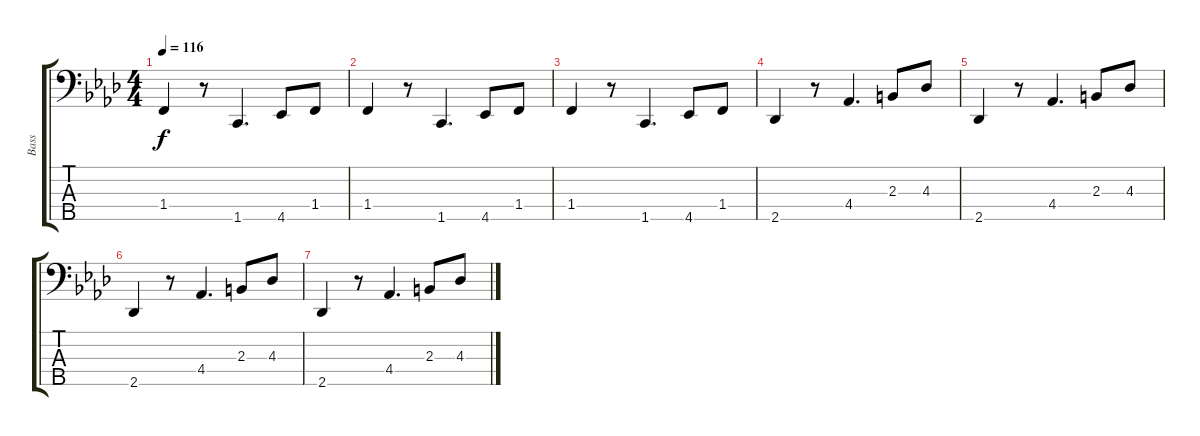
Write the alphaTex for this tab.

\track ("Bass" "Bass") {instrument electricbassfinger}
\staff {score tabs}
\tuning (G2 D2 A1 E1 B0) {hide}
\ts (4 4)
\tempo 116
\clef f4
\ks fminor
1.4.4{dy f} r.8 1.5.4{d} 4.5.8 1.4.8 |
1.4.4 r.8 1.5.4{d} 4.5.8 1.4.8 |
1.4.4 r.8 1.5.4{d} 4.5.8 1.4.8 |
2.5.4 r.8 4.4.4{d} 2.3.8 4.3.8 |
2.5.4 r.8 4.4.4{d} 2.3.8 4.3.8 |
2.5.4 r.8 4.4.4{d} 2.3.8 4.3.8 |
2.5.4 r.8 4.4.4{d} 2.3.8 4.3.8
